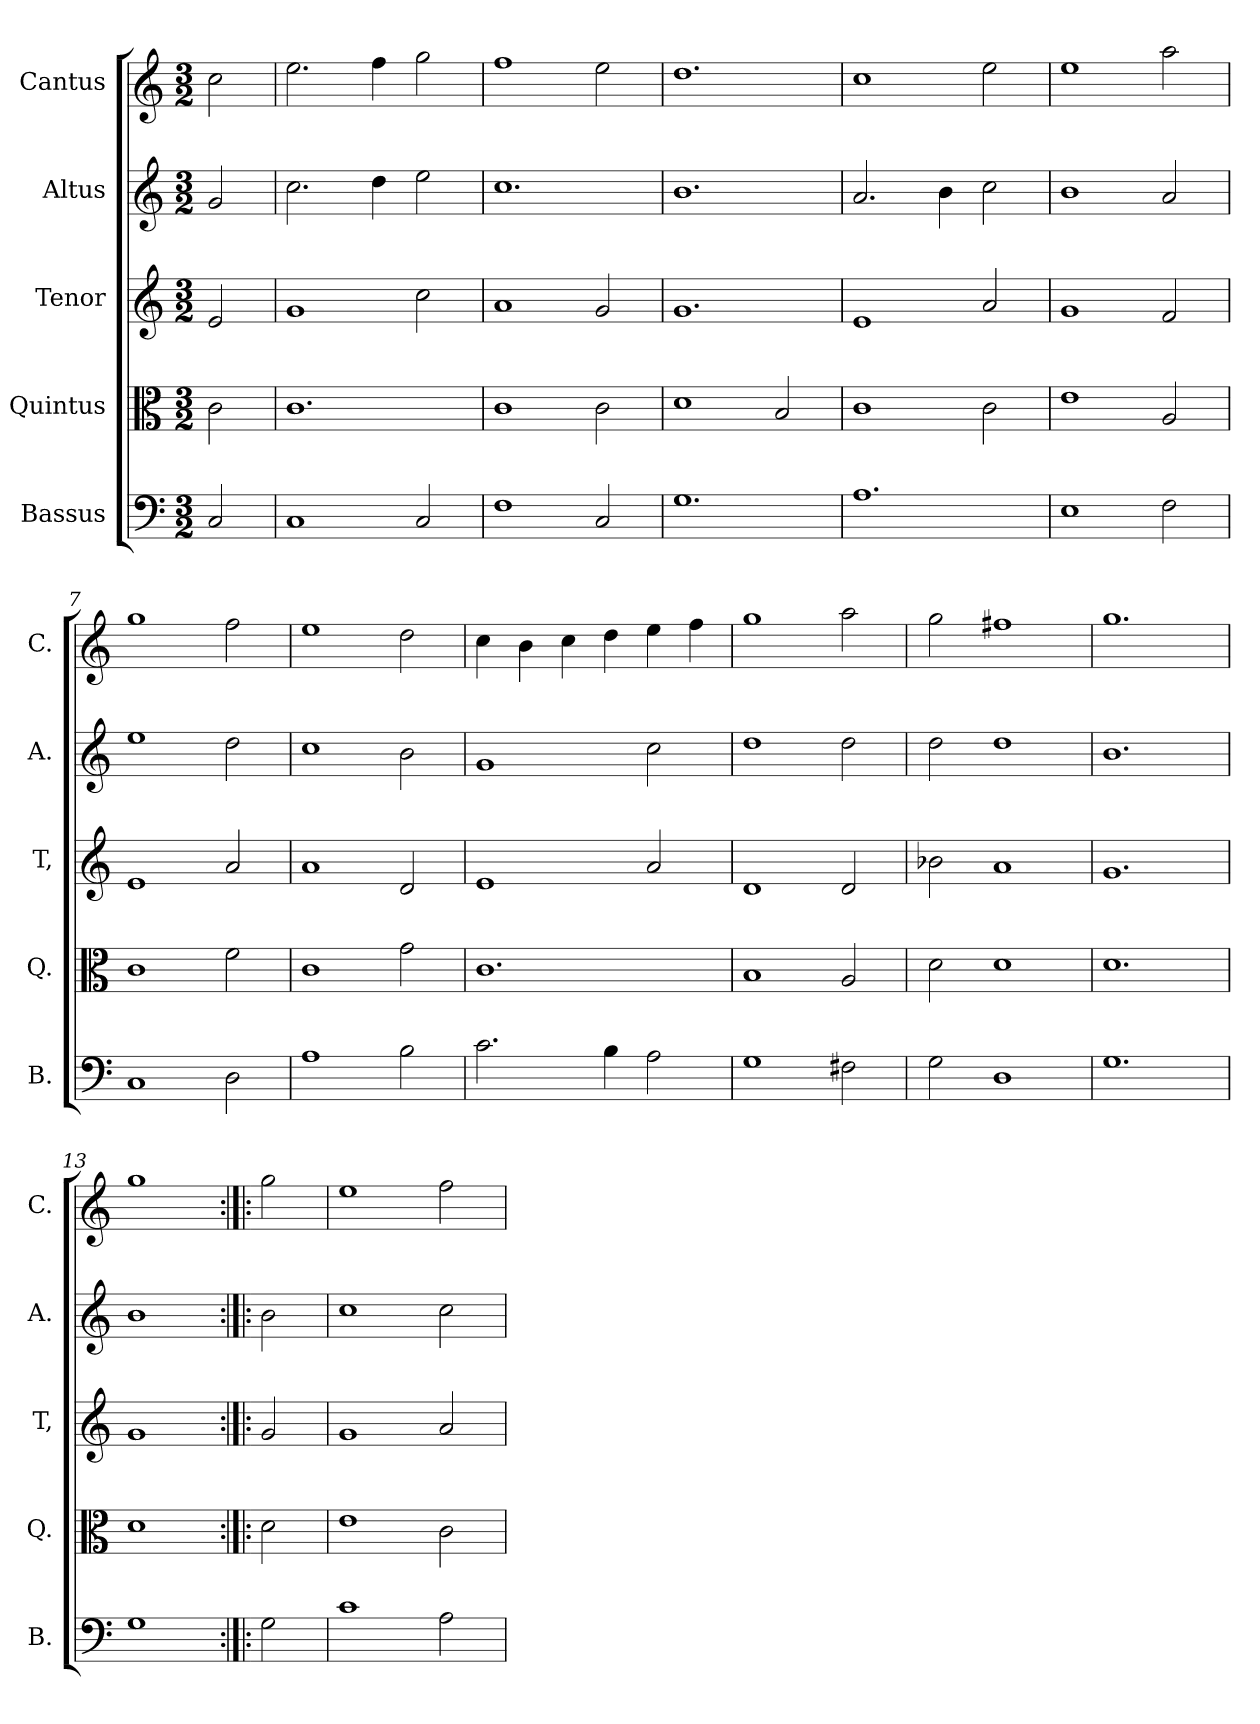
**kern	**kern	**kern	**kern	**kern
*part5	*part4	*part3	*part2	*part1
*staff5	*staff4	*staff3	*staff2	*staff1
*I"Bassus	*I"Quintus	*I"Tenor	*I"Altus	*I"Cantus
*I'B.	*I'Q.	*I'T,	*I'A.	*I'C.
*clefF4	*clefC3	*clefG2	*clefG2	*clefG2
*k[]	*k[]	*k[]	*k[]	*k[]
*C:	*C:	*C:	*C:	*C:
*M3/2	*M3/2	*M3/2	*M3/2	*M3/2
=1	=1	=1	=1	=1
2C/	2c\	2e/	2g/	2cc\
=2	=2	=2	=2	=2
1C/	1.c\	1g/	2.cc\	2.ee\
.	.	.	4dd\	4ff\
2C/	.	2cc\	2ee\	2gg\
=3	=3	=3	=3	=3
1F\	1c\	1a/	1.cc\	1ff\
2C/	2c\	2g/	.	2ee\
=4	=4	=4	=4	=4
1.G\	1d\	1.g/	1.b\	1.dd\
.	2B/	.	.	.
=5	=5	=5	=5	=5
1.A\	1c\	1e/	2.a/	1cc\
.	.	.	4b\	.
.	2c\	2a/	2cc\	2ee\
=6	=6	=6	=6	=6
1E\	1e\	1g/	1b\	1ee\
2F\	2A/	2f/	2a/	2aa\
=7	=7	=7	=7	=7
1C/	1c\	1e/	1ee\	1gg\
2D\	2f\	2a/	2dd\	2ff\
=8	=8	=8	=8	=8
1A\	1c\	1a/	1cc\	1ee\
2B\	2g\	2d/	2b\	2dd\
=9	=9	=9	=9	=9
2.c\	1.c\	1e/	1g/	4cc\
.	.	.	.	4b\
.	.	.	.	4cc\
4B\	.	.	.	4dd\
2A\	.	2a/	2cc\	4ee\
.	.	.	.	4ff\
=10	=10	=10	=10	=10
1G\	1B/	1d/	1dd\	1gg\
2F#X\	2A/	2d/	2dd\	2aa\
=11	=11	=11	=11	=11
2G\	2d\	2b-X\	2dd\	2gg\
1D\	1d\	1a/	1dd\	1ff#X\
=12	=12	=12	=12	=12
1.G\	1.d\	1.g/	1.b\	1.gg\
!!LO:LB:g=z
=13	=13	=13	=13	=13
1G\	1d\	1g/	1b\	1gg\
=14:|!|:	=14:|!|:	=14:|!|:	=14:|!|:	=14:|!|:
2G\	2d\	2g/	2b\	2gg\
=15	=15	=15	=15	=15
1c\	1e\	1g/	1cc\	1ee\
2A\	2c\	2a/	2cc\	2ff\
=	=	=	=	=
*-	*-	*-	*-	*-
